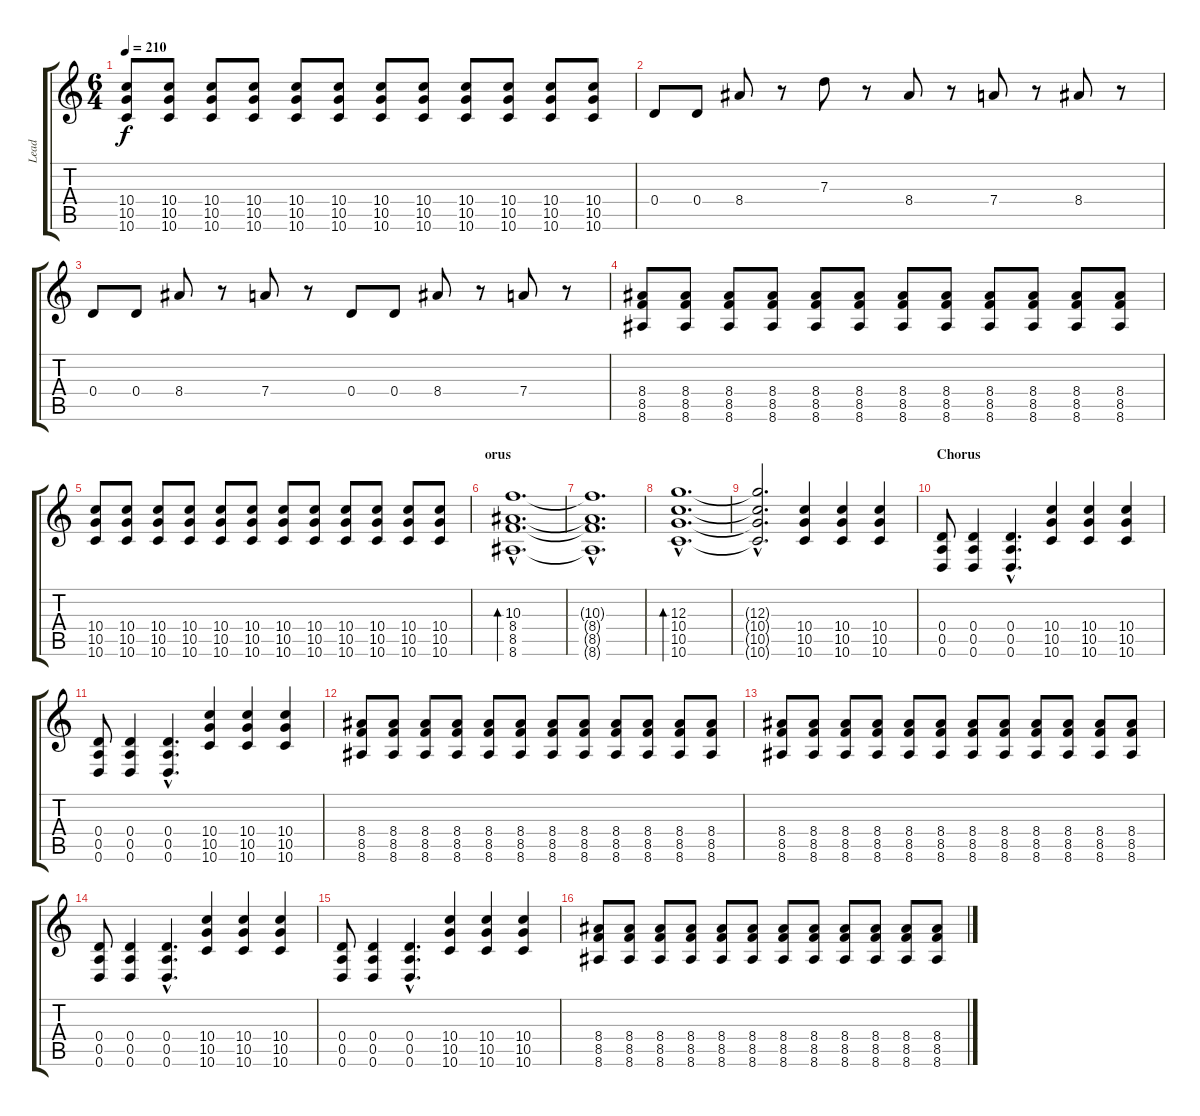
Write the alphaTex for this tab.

\track ("Lead" "Lead") {instrument distortionguitar}
\staff {score tabs}
\tuning (E4 B3 G3 D3 A2 D2) {hide}
\ts (6 4)
\tempo 210
\clef g2
\ks c
(10.4 10.5 10.6).8{dy f} (10.4 10.5 10.6).8 (10.4 10.5 10.6).8 (10.4 10.5 10.6).8 (10.4 10.5 10.6).8 (10.4 10.5 10.6).8 (10.4 10.5 10.6).8 (10.4 10.5 10.6).8 (10.4 10.5 10.6).8 (10.4 10.5 10.6).8 (10.4 10.5 10.6).8 (10.4 10.5 10.6).8 |
0.4.8 0.4.8 8.4.8 r.8 7.3.8 r.8 8.4.8 r.8 7.4.8 r.8 8.4.8 r.8 |
0.4.8 0.4.8 8.4.8 r.8 7.4.8 r.8 0.4.8 0.4.8 8.4.8 r.8 7.4.8 r.8 |
(8.4 8.5 8.6).8 (8.4 8.5 8.6).8 (8.4 8.5 8.6).8 (8.4 8.5 8.6).8 (8.4 8.5 8.6).8 (8.4 8.5 8.6).8 (8.4 8.5 8.6).8 (8.4 8.5 8.6).8 (8.4 8.5 8.6).8 (8.4 8.5 8.6).8 (8.4 8.5 8.6).8 (8.4 8.5 8.6).8 |
(10.4 10.5 10.6).8 (10.4 10.5 10.6).8 (10.4 10.5 10.6).8 (10.4 10.5 10.6).8 (10.4 10.5 10.6).8 (10.4 10.5 10.6).8 (10.4 10.5 10.6).8 (10.4 10.5 10.6).8 (10.4 10.5 10.6).8 (10.4 10.5 10.6).8 (10.4 10.5 10.6).8 (10.4 10.5 10.6).8 |
\section ("" "orus")
(10.3{hac} 8.4{hac} 8.5{hac} 8.6{hac}).1{d bd 240 instrument acousticguitarsteel} |
(10.3{hac t} 8.4{hac t} 8.5{hac t} 8.6{hac t}).1{d} |
(12.3{hac} 10.4{hac} 10.5{hac} 10.6{hac}).1{d bd 120} |
(12.3{hac t} 10.4{hac t} 10.5{hac t} 10.6{hac t}).2{d} (10.4 10.5 10.6).4{instrument distortionguitar} (10.4 10.5 10.6).4 (10.4 10.5 10.6).4 |
\section ("" "Chorus")
(0.4 0.5 0.6).8{volume 16} (0.4 0.5 0.6).4 (0.4{hac} 0.5{hac} 0.6{hac}).4{d} (10.4 10.5 10.6).4 (10.4 10.5 10.6).4 (10.4 10.5 10.6).4 |
(0.4 0.5 0.6).8 (0.4 0.5 0.6).4 (0.4{hac} 0.5{hac} 0.6{hac}).4{d} (10.4 10.5 10.6).4 (10.4 10.5 10.6).4 (10.4 10.5 10.6).4 |
(8.4 8.5 8.6).8 (8.4 8.5 8.6).8 (8.4 8.5 8.6).8 (8.4 8.5 8.6).8 (8.4 8.5 8.6).8 (8.4 8.5 8.6).8 (8.4 8.5 8.6).8 (8.4 8.5 8.6).8 (8.4 8.5 8.6).8 (8.4 8.5 8.6).8 (8.4 8.5 8.6).8 (8.4 8.5 8.6).8 |
(8.4 8.5 8.6).8 (8.4 8.5 8.6).8 (8.4 8.5 8.6).8 (8.4 8.5 8.6).8 (8.4 8.5 8.6).8 (8.4 8.5 8.6).8 (8.4 8.5 8.6).8 (8.4 8.5 8.6).8 (8.4 8.5 8.6).8 (8.4 8.5 8.6).8 (8.4 8.5 8.6).8 (8.4 8.5 8.6).8 |
(0.4 0.5 0.6).8 (0.4 0.5 0.6).4 (0.4{hac} 0.5{hac} 0.6{hac}).4{d} (10.4 10.5 10.6).4 (10.4 10.5 10.6).4 (10.4 10.5 10.6).4 |
(0.4 0.5 0.6).8 (0.4 0.5 0.6).4 (0.4{hac} 0.5{hac} 0.6{hac}).4{d} (10.4 10.5 10.6).4 (10.4 10.5 10.6).4 (10.4 10.5 10.6).4 |
(8.4 8.5 8.6).8 (8.4 8.5 8.6).8 (8.4 8.5 8.6).8 (8.4 8.5 8.6).8 (8.4 8.5 8.6).8 (8.4 8.5 8.6).8 (8.4 8.5 8.6).8 (8.4 8.5 8.6).8 (8.4 8.5 8.6).8 (8.4 8.5 8.6).8 (8.4 8.5 8.6).8 (8.4 8.5 8.6).8
